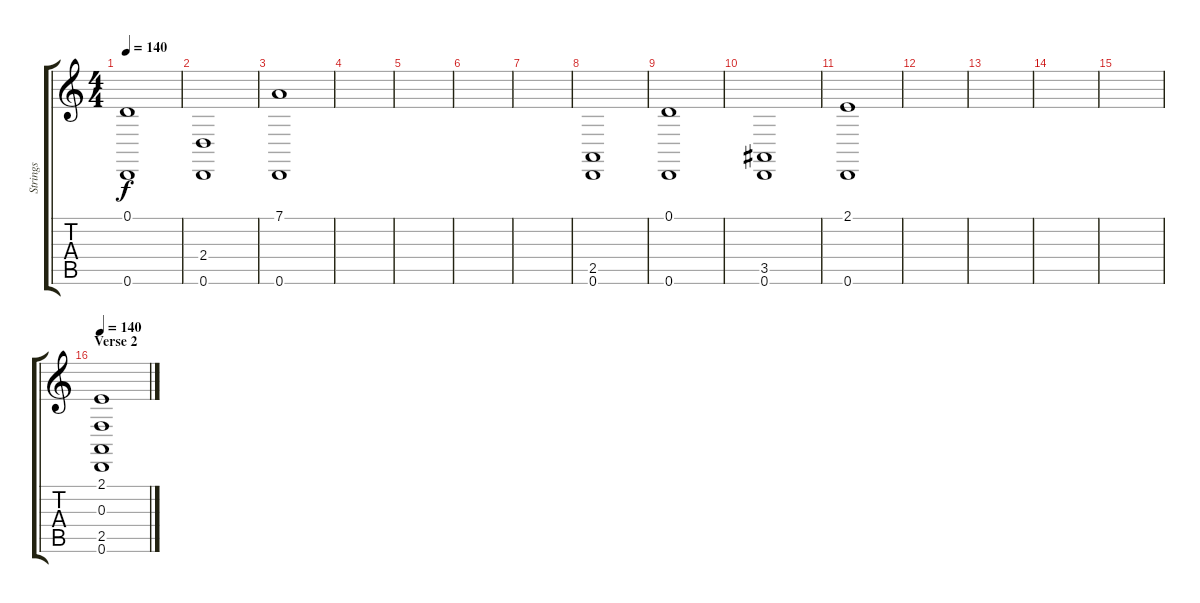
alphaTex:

\track ("Strings" "Strings") {instrument stringensemble1}
\staff {score tabs}
\tuning (D4 A3 F3 C3 G2 D2) {hide}
\ts (4 4)
\tempo 140
\clef g2
\ks c
(0.1 0.6).1{dy f} |
(2.4 0.6).1 |
(7.1 0.6).1 |
|
|
|
|
(2.5 0.6).1{volume 9} |
(0.1 0.6).1 |
(3.5 0.6).1 |
(2.1 0.6).1 |
|
|
|
|
\section ("" "Verse 2")
\tempo 140
(2.1 0.3 2.5 0.6).1{volume 10}
